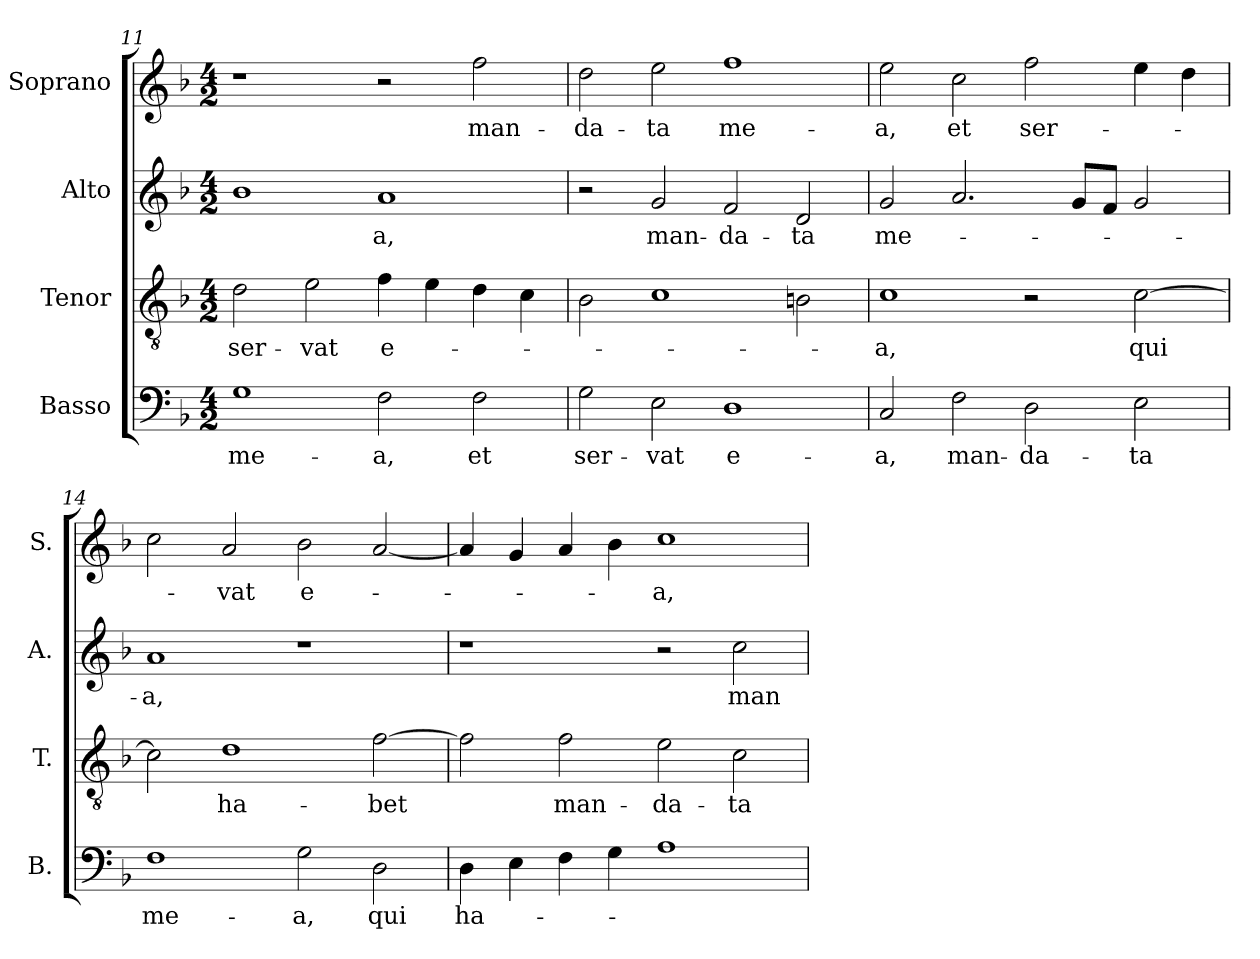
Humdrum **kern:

**kern	**text	**kern	**text	**kern	**text	**kern	**text
*part4	*part4	*part3	*part3	*part2	*part2	*part1	*part1
*staff4	*staff4	*staff3	*staff3	*staff2	*staff2	*staff1	*staff1
*I"Basso	*	*I"Tenor	*	*I"Alto	*	*I"Soprano	*
*I'B.	*	*I'T.	*	*I'A.	*	*I'S.	*
!!LO:LB:g=z
*clefF4	*	*clefGv2	*	*clefG2	*	*clefG2	*
*	*	*ITrd7c12	*	*	*	*	*
*k[b-]	*	*k[b-]	*	*k[b-]	*	*k[b-]	*
*F:	*	*F:	*	*F:	*	*F:	*
*M4/2	*	*M4/2	*	*M4/2	*	*M4/2	*
=11	=11	=11	=11	=11	=11	=11	=11
!	!LO:LY:b:color=#000000	!	!	!	!	!	!
!	!	!	!LO:LY:b:color=#000000	!	!	!	!
1Gi	me-	2Di\	ser-	1b-i	.	1r	.
!	!	!	!LO:LY:b:color=#000000	!	!	!	!
.	.	2Ei\	-vat	.	.	.	.
!	!LO:LY:b:color=#000000	!	!	!	!	!	!
!	!	!	!LO:LY:b:color=#000000	!	!	!	!
!	!	!	!	!	!LO:LY:b:color=#000000	!	!
2Fi\	-a,	4Fi\	e-	1ai	-a,	2r	.
.	.	4Ei\	.	.	.	.	.
!	!LO:LY:b:color=#000000	!	!	!	!	!	!
!	!	!	!	!	!	!	!LO:LY:b:color=#000000
2Fi\	et	4Di\	.	.	.	2ffi\	man-
.	.	4Ci\	.	.	.	.	.
=12	=12	=12	=12	=12	=12	=12	=12
!	!LO:LY:b:color=#000000	!	!	!	!	!	!
!	!	!	!	!	!	!	!LO:LY:b:color=#000000
2Gi\	ser-	2BB-i\	.	2r	.	2ddi\	-da-
!	!LO:LY:b:color=#000000	!	!	!	!	!	!
!	!	!	!	!	!LO:LY:b:color=#000000	!	!
!	!	!	!	!	!	!	!LO:LY:b:color=#000000
2Ei\	-vat	1Ci	.	2gi/	man-	2eei\	-ta
!	!LO:LY:b:color=#000000	!	!	!	!	!	!
!	!	!	!	!	!LO:LY:b:color=#000000	!	!
!	!	!	!	!	!	!	!LO:LY:b:color=#000000
1Di	e-	.	.	2fi/	-da-	1ffi	me-
!	!	!	!	!	!LO:LY:b:color=#000000	!	!
.	.	2BBni\	.	2di/	-ta	.	.
=13	=13	=13	=13	=13	=13	=13	=13
!	!LO:LY:b:color=#000000	!	!	!	!	!	!
!	!	!	!LO:LY:b:color=#000000	!	!	!	!
!	!	!	!	!	!LO:LY:b:color=#000000	!	!
!	!	!	!	!	!	!	!LO:LY:b:color=#000000
2Ci/	-a,	1Ci	-a,	2gi/	me-	2eei\	-a,
!	!LO:LY:b:color=#000000	!	!	!	!	!	!
!	!	!	!	!	!	!	!LO:LY:b:color=#000000
2Fi\	man-	.	.	2.ai/	.	2cci\	et
!	!LO:LY:b:color=#000000	!	!	!	!	!	!
!	!	!	!	!	!	!	!LO:LY:b:color=#000000
2Di\	-da-	2r	.	.	.	2ffi\	ser-
.	.	.	.	8gi/L	.	.	.
.	.	.	.	8fi/J	.	.	.
!	!LO:LY:b:color=#000000	!	!	!	!	!	!
!	!	!	!LO:LY:b:color=#000000	!	!	!	!
2Ei\	-ta	[2Ci\	qui	2gi/	.	4eei\	.
.	.	.	.	.	.	4ddi\	.
=14	=14	=14	=14	=14	=14	=14	=14
!	!LO:LY:b:color=#000000	!	!	!	!	!	!
!	!	!	!	!	!LO:LY:b:color=#000000	!	!
1Fi	me-	2Ci\]	.	1ai	-a,	2cci\	.
!	!	!	!LO:LY:b:color=#000000	!	!	!	!
!	!	!	!	!	!	!	!LO:LY:b:color=#000000
.	.	1Di	ha-	.	.	2ai/	-vat
!	!LO:LY:b:color=#000000	!	!	!	!	!	!
!	!	!	!	!	!	!	!LO:LY:b:color=#000000
2Gi\	-a,	.	.	1r	.	2b-i\	e-
!	!LO:LY:b:color=#000000	!	!	!	!	!	!
!	!	!	!LO:LY:b:color=#000000	!	!	!	!
2Di\	qui	[2Fi\	-bet	.	.	[2ai/	.
!!LO:PB:g=z
=15	=15	=15	=15	=15	=15	=15	=15
!	!LO:LY:b:color=#000000	!	!	!	!	!	!
4Di\	ha-	2Fi\]	.	1r	.	4ai/]	.
4Ei\	.	.	.	.	.	4gi/	.
!	!	!	!LO:LY:b:color=#000000	!	!	!	!
4Fi\	.	2Fi\	man-	.	.	4ai/	.
4Gi\	.	.	.	.	.	4b-i\	.
!	!	!	!LO:LY:b:color=#000000	!	!	!	!
!	!	!	!	!	!	!	!LO:LY:b:color=#000000
1Ai	.	2Ei\	-da-	2r	.	1cci	-a,
!	!	!	!LO:LY:b:color=#000000	!	!	!	!
!	!	!	!	!	!LO:LY:b:color=#000000	!	!
.	.	2Ci\	-ta	2cci\	man-	.	.
=	=	=	=	=	=	=	=
*-	*-	*-	*-	*-	*-	*-	*-
